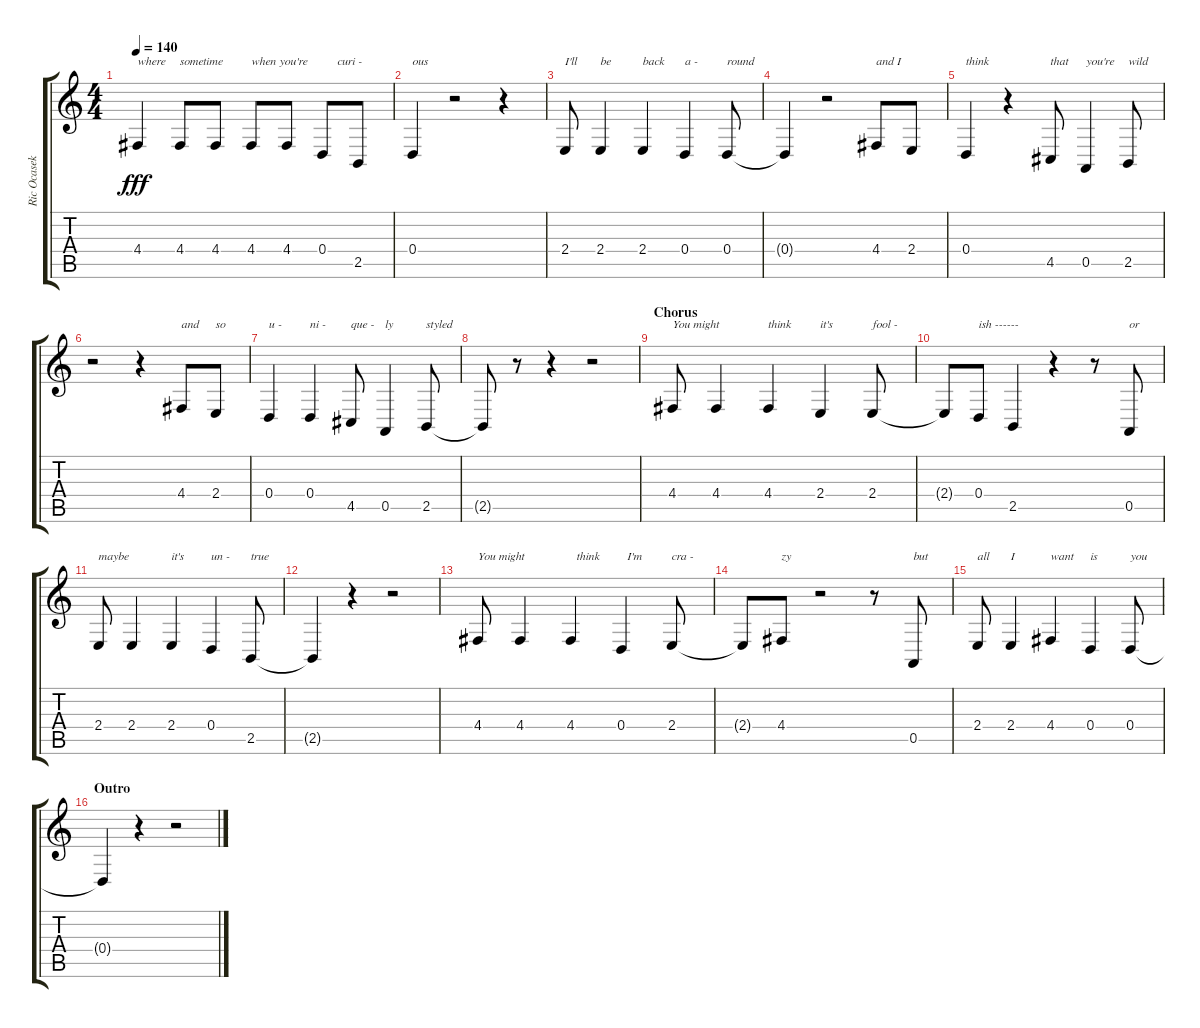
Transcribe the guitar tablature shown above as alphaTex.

\track ("Ric Ocasek" "Ric Ocasek") {instrument baritonesax}
\staff {score tabs}
\tuning (E4 B3 G3 D3 A2 E2) {hide}
\ts (4 4)
\tempo 140
\clef g2
\ks c
4.4.4{txt "where" dy fff} 4.4.8{txt "sometime"} 4.4.8 4.4.8{txt "when you're"} 4.4.8 0.4.8{txt "     curi -"} 2.5.8{txt " "} |
0.4.4{txt "ous"} r.2 r.4 |
2.4.8{txt "I'll"} 2.4.4{txt "be"} 2.4.4{txt "back"} 0.4.4{txt "a -"} 0.4.8{txt "round"} |
0.4{t}.4 r.2 4.4.8{txt "and I"} 2.4.8 |
0.4.4{txt "think"} r.4 4.5.8{txt "that"} 0.5.4{txt "you're"} 2.5.8{txt "wild"} |
r.2 r.4 4.4.8{txt "and "} 2.4.8{txt "so"} |
0.4.4{txt "u -"} 0.4.4{txt "ni -"} 4.5.8{txt "que -"} 0.5.4{txt "ly"} 2.5.8{txt "styled"} |
2.5{t}.8 r.8 r.4 r.2 |
\section ("" "Chorus")
4.4.8{txt "You might"} 4.4.4 4.4.4{txt "think"} 2.4.4{txt "it's"} 2.4.8{txt "fool -"} |
2.4{t}.8 0.4.8{txt "ish ------"} 2.5.4 r.4 r.8 0.5.8{txt "or"} |
2.4.8{txt "maybe"} 2.4.4 2.4.4{txt "it's"} 0.4.4{txt "un -"} 2.5.8{txt "true"} |
2.5{t}.4 r.4 r.2 |
4.4.8{txt "You might"} 4.4.4 4.4.4{txt "  think"} 0.4.4{txt "  I'm"} 2.4.8{txt "cra -"} |
2.4{t}.8 4.4.8{txt "zy"} r.2 r.8 0.5.8{txt "but"} |
2.4.8{txt "all"} 2.4.4{txt "I"} 4.4.4{txt "want"} 0.4.4{txt "is"} 0.4.8{txt "you"} |
\section ("" "Outro")
0.4{t}.4 r.4 r.2
